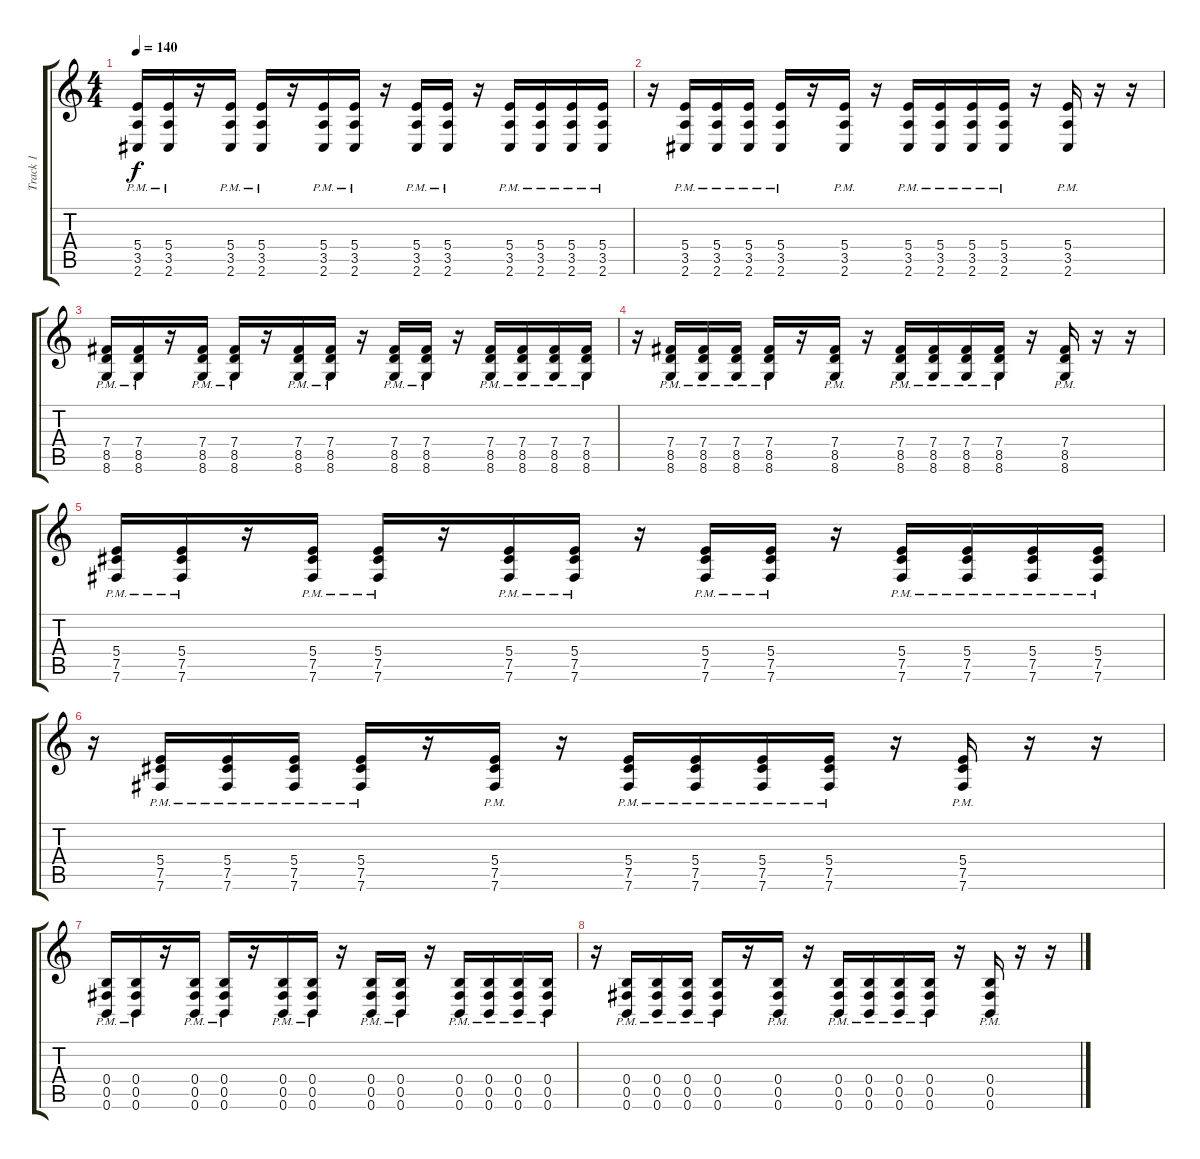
\track ("Track 1" "Track 1") {instrument overdrivenguitar}
\staff {score tabs}
\tuning (Db4 Ab3 E3 B2 Gb2 B1) {hide}
\ts (4 4)
\tempo 140
\clef g2
\ks c
(5.4{pm} 3.5{pm} 2.6{pm}).16{dy f} (5.4{pm} 3.5{pm} 2.6{pm}).16 r.16 (5.4{pm} 3.5{pm} 2.6{pm}).16 (5.4{pm} 3.5{pm} 2.6{pm}).16 r.16 (5.4{pm} 3.5{pm} 2.6{pm}).16 (5.4{pm} 3.5{pm} 2.6{pm}).16 r.16 (5.4{pm} 3.5{pm} 2.6{pm}).16 (5.4{pm} 3.5{pm} 2.6{pm}).16 r.16 (5.4{pm} 3.5{pm} 2.6{pm}).16 (5.4{pm} 3.5{pm} 2.6{pm}).16 (5.4{pm} 3.5{pm} 2.6{pm}).16 (5.4{pm} 3.5{pm} 2.6{pm}).16 |
r.16 (5.4{pm} 3.5{pm} 2.6{pm}).16 (5.4{pm} 3.5{pm} 2.6{pm}).16 (5.4{pm} 3.5{pm} 2.6{pm}).16 (5.4{pm} 3.5{pm} 2.6{pm}).16 r.16 (5.4{pm} 3.5{pm} 2.6{pm}).16 r.16 (5.4{pm} 3.5{pm} 2.6{pm}).16 (5.4{pm} 3.5{pm} 2.6{pm}).16 (5.4{pm} 3.5{pm} 2.6{pm}).16 (5.4{pm} 3.5{pm} 2.6{pm}).16 r.16 (5.4{pm} 3.5{pm} 2.6{pm}).16 r.16 r.16 |
(7.4{pm} 8.5{pm} 8.6{pm}).16 (7.4{pm} 8.5{pm} 8.6{pm}).16 r.16 (7.4{pm} 8.5{pm} 8.6{pm}).16 (7.4{pm} 8.5{pm} 8.6{pm}).16 r.16 (7.4{pm} 8.5{pm} 8.6{pm}).16 (7.4{pm} 8.5{pm} 8.6{pm}).16 r.16 (7.4{pm} 8.5{pm} 8.6{pm}).16 (7.4{pm} 8.5{pm} 8.6{pm}).16 r.16 (7.4{pm} 8.5{pm} 8.6{pm}).16 (7.4{pm} 8.5{pm} 8.6{pm}).16 (7.4{pm} 8.5{pm} 8.6{pm}).16 (7.4{pm} 8.5{pm} 8.6{pm}).16 |
r.16 (7.4{pm} 8.5{pm} 8.6{pm}).16 (7.4{pm} 8.5{pm} 8.6{pm}).16 (7.4{pm} 8.5{pm} 8.6{pm}).16 (7.4{pm} 8.5{pm} 8.6{pm}).16 r.16 (7.4{pm} 8.5{pm} 8.6{pm}).16 r.16 (7.4{pm} 8.5{pm} 8.6{pm}).16 (7.4{pm} 8.5{pm} 8.6{pm}).16 (7.4{pm} 8.5{pm} 8.6{pm}).16 (7.4{pm} 8.5{pm} 8.6{pm}).16 r.16 (7.4{pm} 8.5{pm} 8.6{pm}).16 r.16 r.16 |
(5.4{pm} 7.5{pm} 7.6{pm}).16 (5.4{pm} 7.5{pm} 7.6{pm}).16 r.16 (5.4{pm} 7.5{pm} 7.6{pm}).16 (5.4{pm} 7.5{pm} 7.6{pm}).16 r.16 (5.4{pm} 7.5{pm} 7.6{pm}).16 (5.4{pm} 7.5{pm} 7.6{pm}).16 r.16 (5.4{pm} 7.5{pm} 7.6{pm}).16 (5.4{pm} 7.5{pm} 7.6{pm}).16 r.16 (5.4{pm} 7.5{pm} 7.6{pm}).16 (5.4{pm} 7.5{pm} 7.6{pm}).16 (5.4{pm} 7.5{pm} 7.6{pm}).16 (5.4{pm} 7.5{pm} 7.6{pm}).16 |
r.16 (5.4{pm} 7.5{pm} 7.6{pm}).16 (5.4{pm} 7.5{pm} 7.6{pm}).16 (5.4{pm} 7.5{pm} 7.6{pm}).16 (5.4{pm} 7.5{pm} 7.6{pm}).16 r.16 (5.4{pm} 7.5{pm} 7.6{pm}).16 r.16 (5.4{pm} 7.5{pm} 7.6{pm}).16 (5.4{pm} 7.5{pm} 7.6{pm}).16 (5.4{pm} 7.5{pm} 7.6{pm}).16 (5.4{pm} 7.5{pm} 7.6{pm}).16 r.16 (5.4{pm} 7.5{pm} 7.6{pm}).16 r.16 r.16 |
(0.4{pm} 0.5{pm} 0.6{pm}).16 (0.4{pm} 0.5{pm} 0.6{pm}).16 r.16 (0.4{pm} 0.5{pm} 0.6{pm}).16 (0.4{pm} 0.5{pm} 0.6{pm}).16 r.16 (0.4{pm} 0.5{pm} 0.6{pm}).16 (0.4{pm} 0.5{pm} 0.6{pm}).16 r.16 (0.4{pm} 0.5{pm} 0.6{pm}).16 (0.4{pm} 0.5{pm} 0.6{pm}).16 r.16 (0.4{pm} 0.5{pm} 0.6{pm}).16 (0.4{pm} 0.5{pm} 0.6{pm}).16 (0.4{pm} 0.5{pm} 0.6{pm}).16 (0.4{pm} 0.5{pm} 0.6{pm}).16 |
r.16 (0.4{pm} 0.5{pm} 0.6{pm}).16 (0.4{pm} 0.5{pm} 0.6{pm}).16 (0.4{pm} 0.5{pm} 0.6{pm}).16 (0.4{pm} 0.5{pm} 0.6{pm}).16 r.16 (0.4{pm} 0.5{pm} 0.6{pm}).16 r.16 (0.4{pm} 0.5{pm} 0.6{pm}).16 (0.4{pm} 0.5{pm} 0.6{pm}).16 (0.4{pm} 0.5{pm} 0.6{pm}).16 (0.4{pm} 0.5{pm} 0.6{pm}).16 r.16 (0.4{pm} 0.5{pm} 0.6{pm}).16 r.16 r.16
